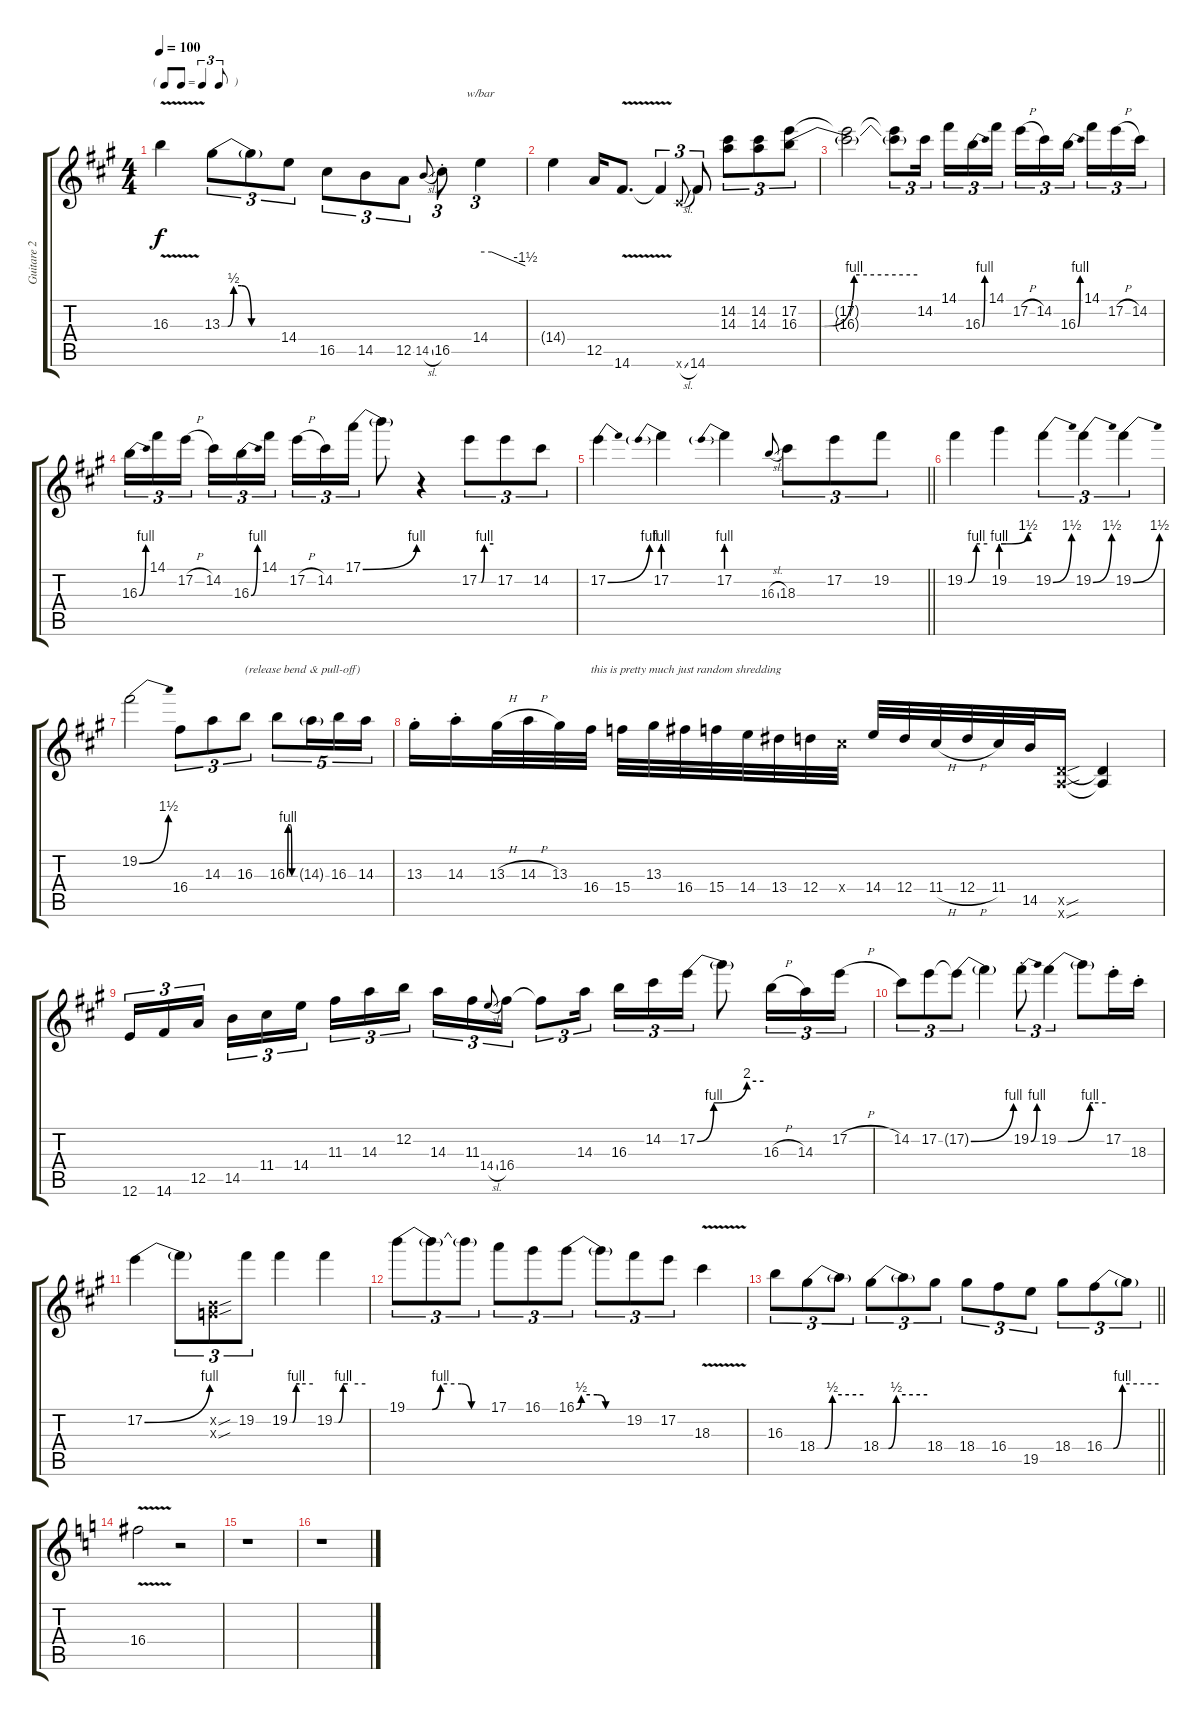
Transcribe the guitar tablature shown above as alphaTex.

\track ("Guitare 2" "Guitare 2") {instrument overdrivenguitar}
\staff {score tabs}
\tuning (E4 B3 G3 D3 A2 E2) {hide}
\ts (4 4)
\tf triplet8th
\tempo 100
\clef g2
\ks f#minor
16.3{v t}.4{dy f} 13.3{be (custom 0 0 6 0 12 2 20 2 30 0 60 0)}.8{tu (3 2)} 13.3{t}.8{tu (3 2)} 14.4.8{tu (3 2)} 16.5.8{tu (3 2)} 14.5.8{tu (3 2)} 12.5.8{tu (3 2)} 14.5{sl}.8{gr onbeat} 16.5{st}.8{tu (3 2)} 14.4.4{tu (3 2) tbe (custom default 0 0 15 0 60 -6)} |
14.4{t}.4 12.5.16 14.6{v}.8{d} 14.6{t}.4{tu (3 2)} 9.6{sl x}.8{gr onbeat} 14.6.8{tu (3 2)} (14.2 14.3).8{tu (3 2)} (14.2 14.3).8{tu (3 2)} (17.2 16.3{be (custom 0 0 13 0 28 4 60 4)}).8{tu (3 2)} |
(17.2{t} 16.3{t}).2 (17.2{t} 16.3{t}).8{tu (3 2)} 14.2.16{tu (3 2) beam splitsecondary} 14.1.16{tu (3 2)} 16.3{be (bend 0 0 60 4)}.16{tu (3 2)} 14.1.16{tu (3 2)} 17.2{h}.16{tu (3 2)} 14.2.16{tu (3 2)} 16.3{be (bend 0 0 60 4)}.16{tu (3 2) beam splitsecondary} 14.1.16{tu (3 2)} 17.2{h}.16{tu (3 2)} 14.2.16{tu (3 2)} |
16.3{be (bend 0 0 60 4)}.16{tu (3 2)} 14.1.16{tu (3 2)} 17.2{h}.16{tu (3 2) beam splitsecondary} 14.2.16{tu (3 2)} 16.3{be (bend 0 0 60 4)}.16{tu (3 2)} 14.1.16{tu (3 2)} 17.2{h}.16{tu (3 2)} 14.2.16{tu (3 2)} 17.1{be (bend 0 0 60 4)}.16{tu (3 2)} 17.1{t}.8 r.4 17.2{be (custom 0 0 9 0 22 4 60 4)}.8{tu (3 2)} 17.2.8{tu (3 2)} 14.2.8{tu (3 2)} |
\barLineRight lightlight
17.2{be (bend 0 0 60 4)}.4 17.2{be (prebend 0 4 60 4)}.4 17.2{be (prebend 0 4 60 4)}.4 16.3{sl}.8{gr onbeat} 18.3.8{tu (3 2)} 17.2.8{tu (3 2)} 19.2.8{tu (3 2)} |
19.2{be (custom 0 0 9 0 31 4 60 4)}.4 19.2{be (custom 0 4 10 4 53 6 60 6)}.4 19.2{be (bend 0 0 60 6)}.4{tu (3 2)} 19.2{be (bend 0 0 60 6)}.4{tu (3 2)} 19.2{be (bend 0 0 60 6)}.4{tu (3 2)} |
19.2{be (bend 0 0 60 6)}.2 16.4.8{tu (3 2)} 14.3.8{tu (3 2)} 16.3.8{tu (3 2) txt "(release bend & pull-off)"} 16.3{be (custom 0 0 8 4 26 4 36 0 60 0)}.8{tu (5 4)} 14.3{g}.16{tu (5 4)} 16.3.16{tu (5 4)} 14.3.16{tu (5 4)} |
13.3{st}.16 14.3{st}.16 13.3{h}.32 14.3{h}.32 13.3.32 16.4.32{txt "this is pretty much just random shredding"} 15.4.32 13.3.32 16.4.32 15.4.32 14.4.32 13.4.32 12.4.32 11.4{x}.32 14.4.32 12.4.32 11.4{h}.32 12.4{h}.32 11.4.32 14.5.32 (5.5{sou x} 5.6{sou x}).16 (5.5{t} 5.6{t}).4 |
12.6.16{tu (3 2)} 14.6.16{tu (3 2)} 12.5.16{tu (3 2) beam splitsecondary} 14.5.16{tu (3 2)} 11.4.16{tu (3 2)} 14.4.16{tu (3 2)} 11.3.16{tu (3 2)} 14.3.16{tu (3 2)} 12.2.16{tu (3 2) beam splitsecondary} 14.3.16{tu (3 2)} 11.3.16{tu (3 2)} 14.4{sl}.8{gr onbeat} 16.4.16{tu (3 2)} 16.4{t}.8{tu (3 2)} 14.3.16{tu (3 2) beam splitsecondary} 16.3.16{tu (3 2)} 14.2.16{tu (3 2)} 17.2{be (custom 0 0 15 4 45 8 60 8)}.16{tu (3 2)} 17.2{t}.8 16.3{h}.16{tu (3 2)} 14.3.16{tu (3 2)} 17.2{h}.16{tu (3 2)} |
14.2.8{tu (3 2)} 17.2.8{tu (3 2)} 17.2{be (bend 0 0 60 4) t}.8{tu (3 2)} 17.2{t}.4 19.2{be (bend 0 0 60 4) st}.8{tu (3 2)} 19.2{be (custom 0 0 12 0 40 4 44 4 60 4)}.4{tu (3 2)} 19.2{t}.8 17.2{st}.16 18.3{st}.16 |
17.2{be (bend 0 0 60 4)}.4 17.2{t}.8{tu (3 2)} (0.2{sou x} 0.3{sou x}).8{tu (3 2)} 19.2.8{tu (3 2)} 19.2{be (custom 0 0 8 0 17 4 26 4 60 4)}.4 19.2{be (custom 0 0 8 0 17 4 26 4 60 4)}.4 |
19.1{be (custom 0 0 18 0 24 4 39 4 46 0 60 0)}.8{tu (3 2)} 19.1{t}.8{tu (3 2)} 19.1{t}.8{tu (3 2)} 17.1.8{tu (3 2)} 16.1.8{tu (3 2)} 16.1{be (custom 0 0 6 2 25 2 35 0 60 0)}.8{tu (3 2)} 16.1{t}.8{tu (3 2)} 19.2.8{tu (3 2)} 17.2.8{tu (3 2)} 18.3{v}.4 |
\barLineRight lightlight
16.3.8{tu (3 2)} 18.4{be (custom 0 0 10 0 20 2 60 2)}.8{tu (3 2)} 18.4{t}.8{tu (3 2)} 18.4{be (custom 0 0 10 0 20 2 60 2)}.8{tu (3 2)} 18.4{t}.8{tu (3 2)} 18.4.8{tu (3 2)} 18.4.8{tu (3 2)} 16.4.8{tu (3 2)} 19.5.8{tu (3 2)} 18.4.8{tu (3 2)} 16.4{be (custom 0 0 10 0 20 4 60 4)}.8{tu (3 2)} 16.4{t}.8{tu (3 2)} |
\ks c
16.4{v}.2 r.2 |
r.1 |
r.1
